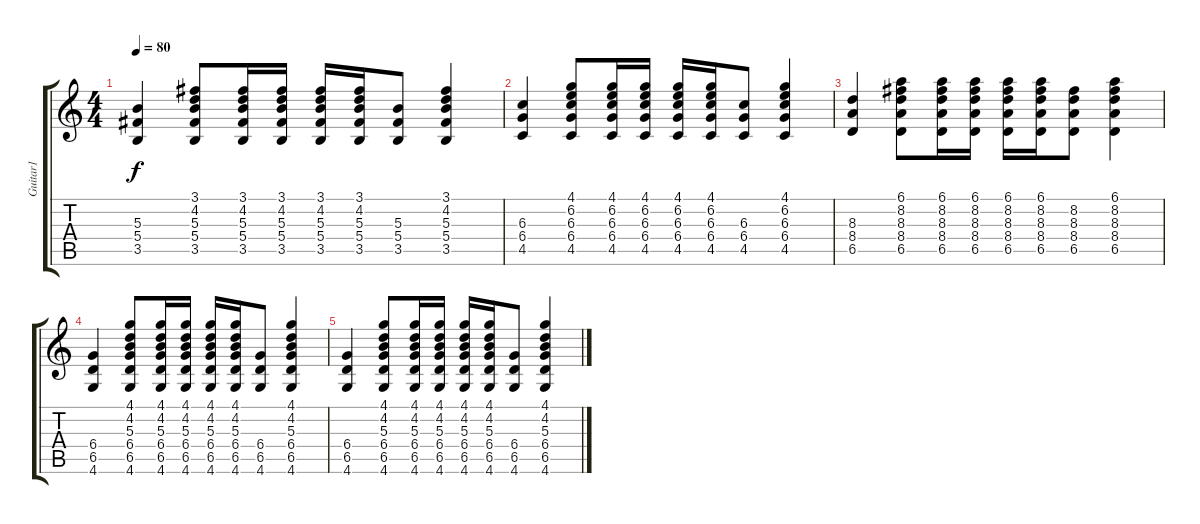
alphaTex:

\track ("Guitar1" "Guitar1") {instrument acousticguitarsteel}
\staff {score tabs}
\tuning (Eb4 Bb3 Gb3 Db3 Ab2 Eb2) {hide}
\ts (4 4)
\tempo 80
\clef g2
\ks c
(5.3 5.4 3.5).4{dy f} (3.1 4.2 5.3 5.4 3.5).8 (3.1 4.2 5.3 5.4 3.5).16 (3.1 4.2 5.3 5.4 3.5).16 (3.1 4.2 5.3 5.4 3.5).16 (3.1 4.2 5.3 5.4 3.5).16 (5.3 5.4 3.5).8 (3.1 4.2 5.3 5.4 3.5).4 |
(6.3 6.4 4.5).4 (4.1 6.2 6.3 6.4 4.5).8 (4.1 6.2 6.3 6.4 4.5).16 (4.1 6.2 6.3 6.4 4.5).16 (4.1 6.2 6.3 6.4 4.5).16 (4.1 6.2 6.3 6.4 4.5).16 (6.3 6.4 4.5).8 (4.1 6.2 6.3 6.4 4.5).4 |
(8.3 8.4 6.5).4 (6.1 8.2 8.3 8.4 6.5).8 (6.1 8.2 8.3 8.4 6.5).16 (6.1 8.2 8.3 8.4 6.5).16 (6.1 8.2 8.3 8.4 6.5).16 (6.1 8.2 8.3 8.4 6.5).16 (8.2 8.3 8.4 6.5).8 (6.1 8.2 8.3 8.4 6.5).4 |
(6.4 6.5 4.6).4 (4.1 4.2 5.3 6.4 6.5 4.6).8 (4.1 4.2 5.3 6.4 6.5 4.6).16 (4.1 4.2 5.3 6.4 6.5 4.6).16 (4.1 4.2 5.3 6.4 6.5 4.6).16 (4.1 4.2 5.3 6.4 6.5 4.6).16 (6.4 6.5 4.6).8 (4.1 4.2 5.3 6.4 6.5 4.6).4 |
(6.4 6.5 4.6).4 (4.1 4.2 5.3 6.4 6.5 4.6).8 (4.1 4.2 5.3 6.4 6.5 4.6).16 (4.1 4.2 5.3 6.4 6.5 4.6).16 (4.1 4.2 5.3 6.4 6.5 4.6).16 (4.1 4.2 5.3 6.4 6.5 4.6).16 (6.4 6.5 4.6).8 (4.1 4.2 5.3 6.4 6.5 4.6).4
